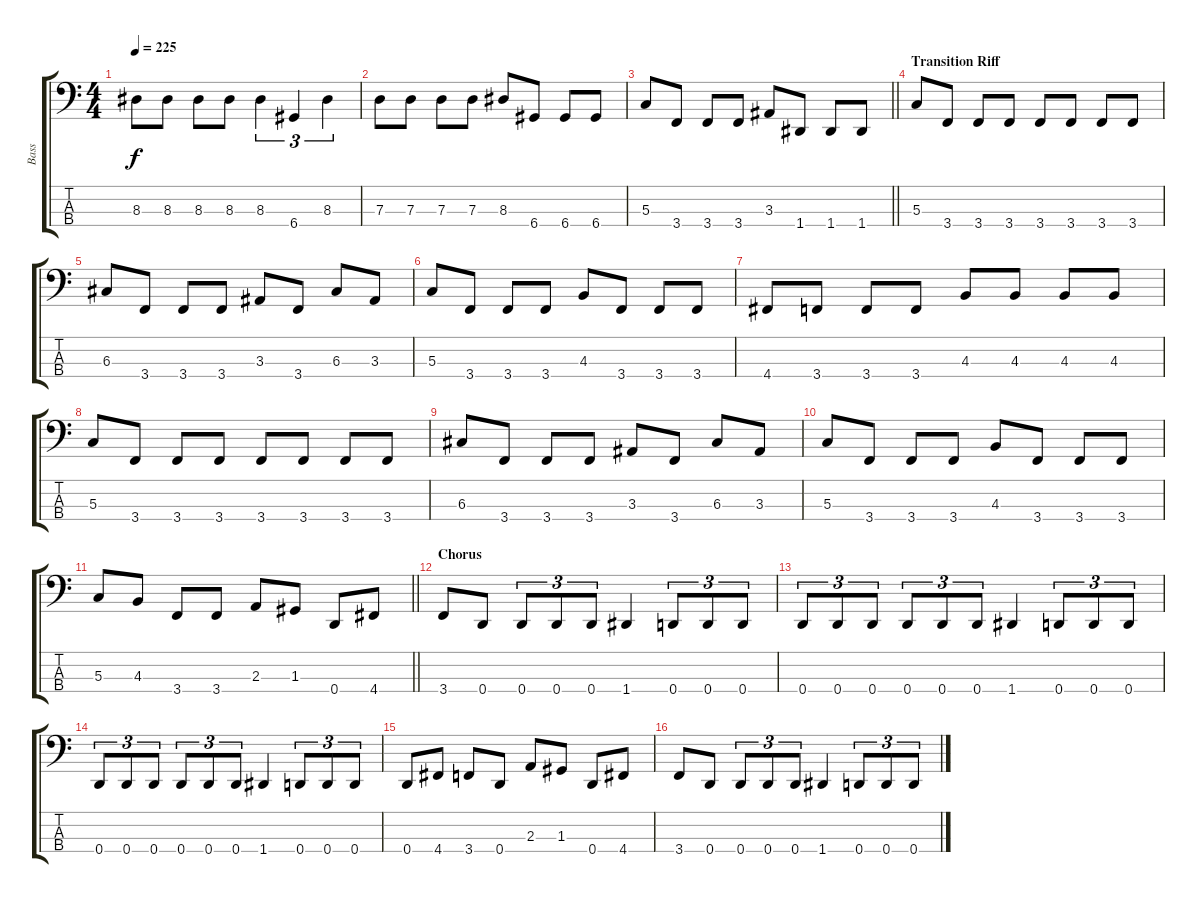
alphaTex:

\track ("Bass" "Bass") {instrument electricbassfinger}
\staff {score tabs}
\tuning (F2 C2 G1 D1) {hide}
\ts (4 4)
\tempo 225
\clef f4
\ks c
8.3.8{dy f} 8.3.8 8.3.8 8.3.8 8.3.4{tu (3 2)} 6.4.4{tu (3 2)} 8.3.4{tu (3 2)} |
7.3.8 7.3.8 7.3.8 7.3.8 8.3.8 6.4.8 6.4.8 6.4.8 |
\barLineRight lightlight
5.3.8 3.4.8 3.4.8 3.4.8 3.3.8 1.4.8 1.4.8 1.4.8 |
\section ("" "Transition Riff")
5.3.8 3.4.8 3.4.8 3.4.8 3.4.8 3.4.8 3.4.8 3.4.8 |
6.3.8 3.4.8 3.4.8 3.4.8 3.3.8 3.4.8 6.3.8 3.3.8 |
5.3.8 3.4.8 3.4.8 3.4.8 4.3.8 3.4.8 3.4.8 3.4.8 |
4.4.8 3.4.8 3.4.8 3.4.8 4.3.8 4.3.8 4.3.8 4.3.8 |
5.3.8 3.4.8 3.4.8 3.4.8 3.4.8 3.4.8 3.4.8 3.4.8 |
6.3.8 3.4.8 3.4.8 3.4.8 3.3.8 3.4.8 6.3.8 3.3.8 |
5.3.8 3.4.8 3.4.8 3.4.8 4.3.8 3.4.8 3.4.8 3.4.8 |
\barLineRight lightlight
5.3.8 4.3.8 3.4.8 3.4.8 2.3.8 1.3.8 0.4.8 4.4.8 |
\section ("" "Chorus")
3.4.8 0.4.8 0.4.8{tu (3 2)} 0.4.8{tu (3 2)} 0.4.8{tu (3 2)} 1.4.4 0.4.8{tu (3 2)} 0.4.8{tu (3 2)} 0.4.8{tu (3 2)} |
0.4.8{tu (3 2)} 0.4.8{tu (3 2)} 0.4.8{tu (3 2)} 0.4.8{tu (3 2)} 0.4.8{tu (3 2)} 0.4.8{tu (3 2)} 1.4.4 0.4.8{tu (3 2)} 0.4.8{tu (3 2)} 0.4.8{tu (3 2)} |
0.4.8{tu (3 2)} 0.4.8{tu (3 2)} 0.4.8{tu (3 2)} 0.4.8{tu (3 2)} 0.4.8{tu (3 2)} 0.4.8{tu (3 2)} 1.4.4 0.4.8{tu (3 2)} 0.4.8{tu (3 2)} 0.4.8{tu (3 2)} |
0.4.8 4.4.8 3.4.8 0.4.8 2.3.8 1.3.8 0.4.8 4.4.8 |
3.4.8 0.4.8 0.4.8{tu (3 2)} 0.4.8{tu (3 2)} 0.4.8{tu (3 2)} 1.4.4 0.4.8{tu (3 2)} 0.4.8{tu (3 2)} 0.4.8{tu (3 2)}
